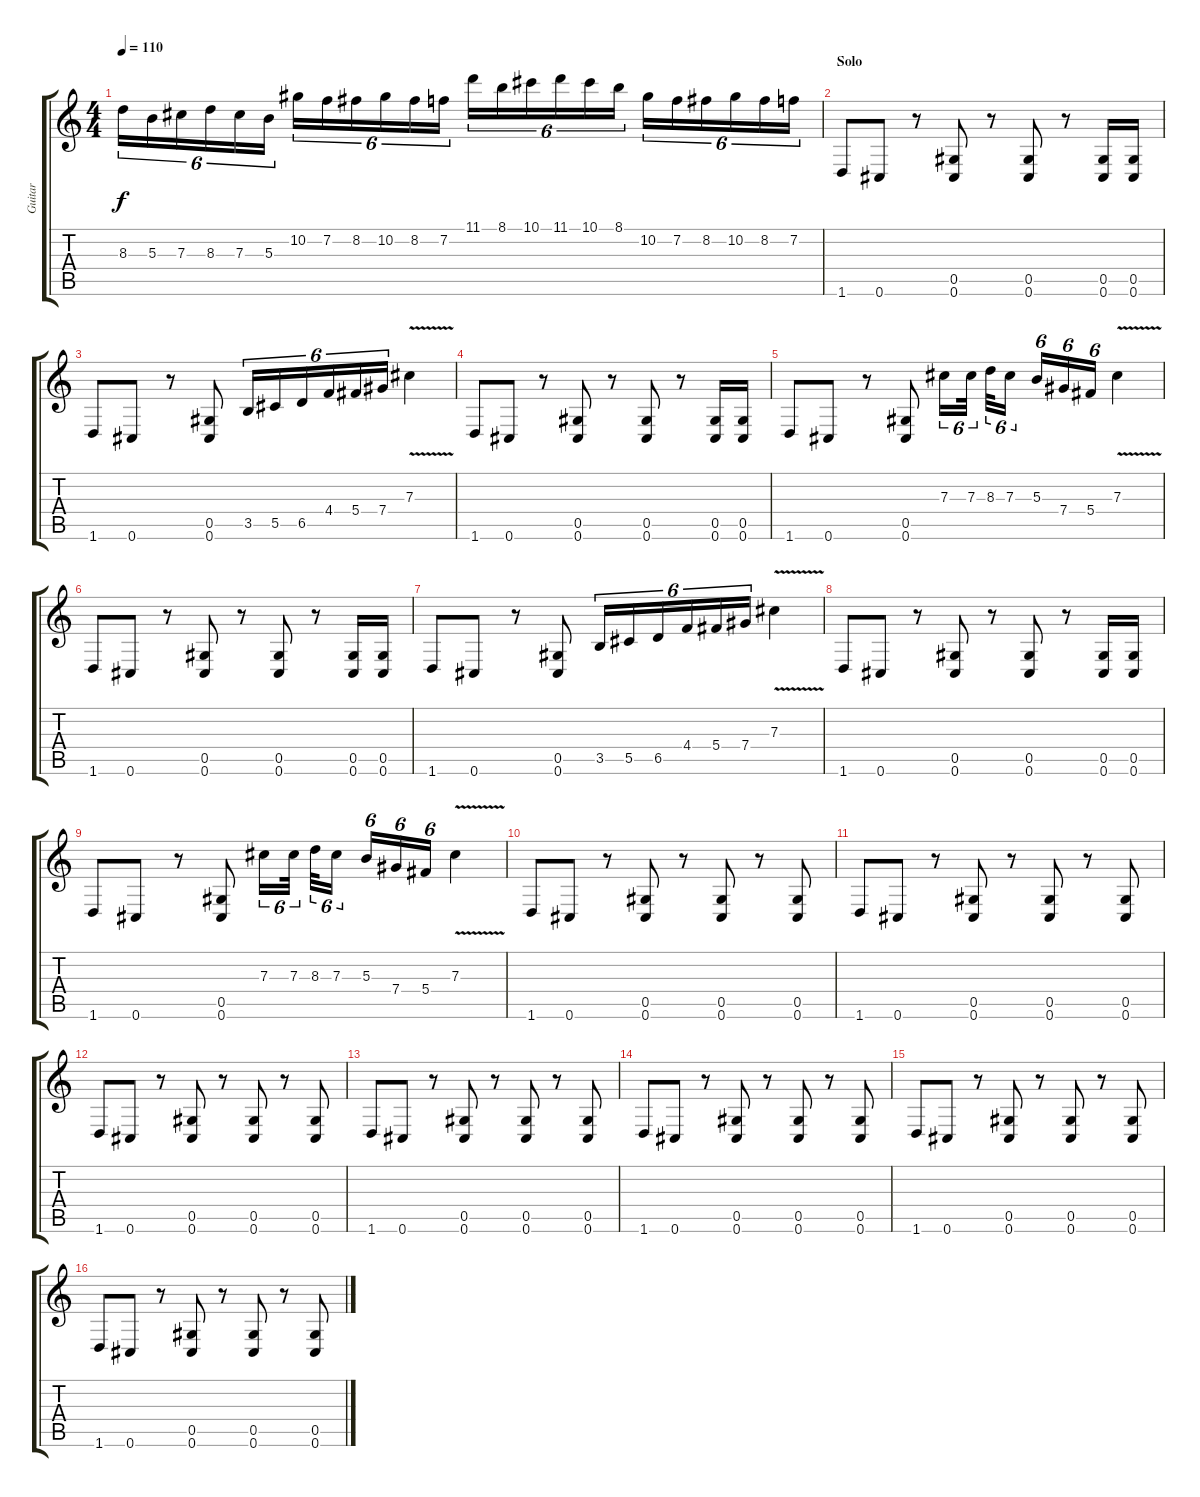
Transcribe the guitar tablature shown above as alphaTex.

\track ("Guitar" "Guitar") {instrument overdrivenguitar}
\staff {score tabs}
\tuning (Eb4 Bb3 Gb3 Db3 Ab2 Db2) {hide}
\ts (4 4)
\tempo 110
\clef g2
\ks c
8.3.16{tu (6 4) dy f} 5.3.16{tu (6 4)} 7.3.16{tu (6 4)} 8.3.16{tu (6 4)} 7.3.16{tu (6 4)} 5.3.16{tu (6 4)} 10.2.16{tu (6 4)} 7.2.16{tu (6 4)} 8.2.16{tu (6 4)} 10.2.16{tu (6 4)} 8.2.16{tu (6 4)} 7.2.16{tu (6 4)} 11.1.16{tu (6 4)} 8.1.16{tu (6 4)} 10.1.16{tu (6 4)} 11.1.16{tu (6 4)} 10.1.16{tu (6 4)} 8.1.16{tu (6 4)} 10.2.16{tu (6 4)} 7.2.16{tu (6 4)} 8.2.16{tu (6 4)} 10.2.16{tu (6 4)} 8.2.16{tu (6 4)} 7.2.16{tu (6 4)} |
\section ("" "Solo")
1.6.8 0.6.8 r.8 (0.5 0.6).8 r.8 (0.5 0.6).8 r.8 (0.5 0.6).16 (0.5 0.6).16 |
1.6.8 0.6.8 r.8 (0.5 0.6).8 3.5.16{tu (6 4)} 5.5.16{tu (6 4)} 6.5.16{tu (6 4)} 4.4.16{tu (6 4)} 5.4.16{tu (6 4)} 7.4.16{tu (6 4)} 7.3{v}.4 |
1.6.8 0.6.8 r.8 (0.5 0.6).8 r.8 (0.5 0.6).8 r.8 (0.5 0.6).16 (0.5 0.6).16 |
1.6.8 0.6.8 r.8 (0.5 0.6).8 7.3.16{tu (6 4)} 7.3.32{tu (6 4)} 8.3.32{tu (6 4)} 7.3.16{tu (6 4)} 5.3.16{tu (6 4)} 7.4.16{tu (6 4)} 5.4.16{tu (6 4)} 7.3{v}.4 |
1.6.8 0.6.8 r.8 (0.5 0.6).8 r.8 (0.5 0.6).8 r.8 (0.5 0.6).16 (0.5 0.6).16 |
1.6.8 0.6.8 r.8 (0.5 0.6).8 3.5.16{tu (6 4)} 5.5.16{tu (6 4)} 6.5.16{tu (6 4)} 4.4.16{tu (6 4)} 5.4.16{tu (6 4)} 7.4.16{tu (6 4)} 7.3{v}.4 |
1.6.8 0.6.8 r.8 (0.5 0.6).8 r.8 (0.5 0.6).8 r.8 (0.5 0.6).16 (0.5 0.6).16 |
1.6.8 0.6.8 r.8 (0.5 0.6).8 7.3.16{tu (6 4)} 7.3.32{tu (6 4)} 8.3.32{tu (6 4)} 7.3.16{tu (6 4)} 5.3.16{tu (6 4)} 7.4.16{tu (6 4)} 5.4.16{tu (6 4)} 7.3{v}.4 |
1.6.8 0.6.8 r.8 (0.5 0.6).8 r.8 (0.5 0.6).8 r.8 (0.5 0.6).8 |
1.6.8 0.6.8 r.8 (0.5 0.6).8 r.8 (0.5 0.6).8 r.8 (0.5 0.6).8 |
1.6.8 0.6.8 r.8 (0.5 0.6).8 r.8 (0.5 0.6).8 r.8 (0.5 0.6).8 |
1.6.8 0.6.8 r.8 (0.5 0.6).8 r.8 (0.5 0.6).8 r.8 (0.5 0.6).8 |
1.6.8 0.6.8 r.8 (0.5 0.6).8 r.8 (0.5 0.6).8 r.8 (0.5 0.6).8 |
1.6.8 0.6.8 r.8 (0.5 0.6).8 r.8 (0.5 0.6).8 r.8 (0.5 0.6).8 |
1.6.8 0.6.8 r.8 (0.5 0.6).8 r.8 (0.5 0.6).8 r.8 (0.5 0.6).8
